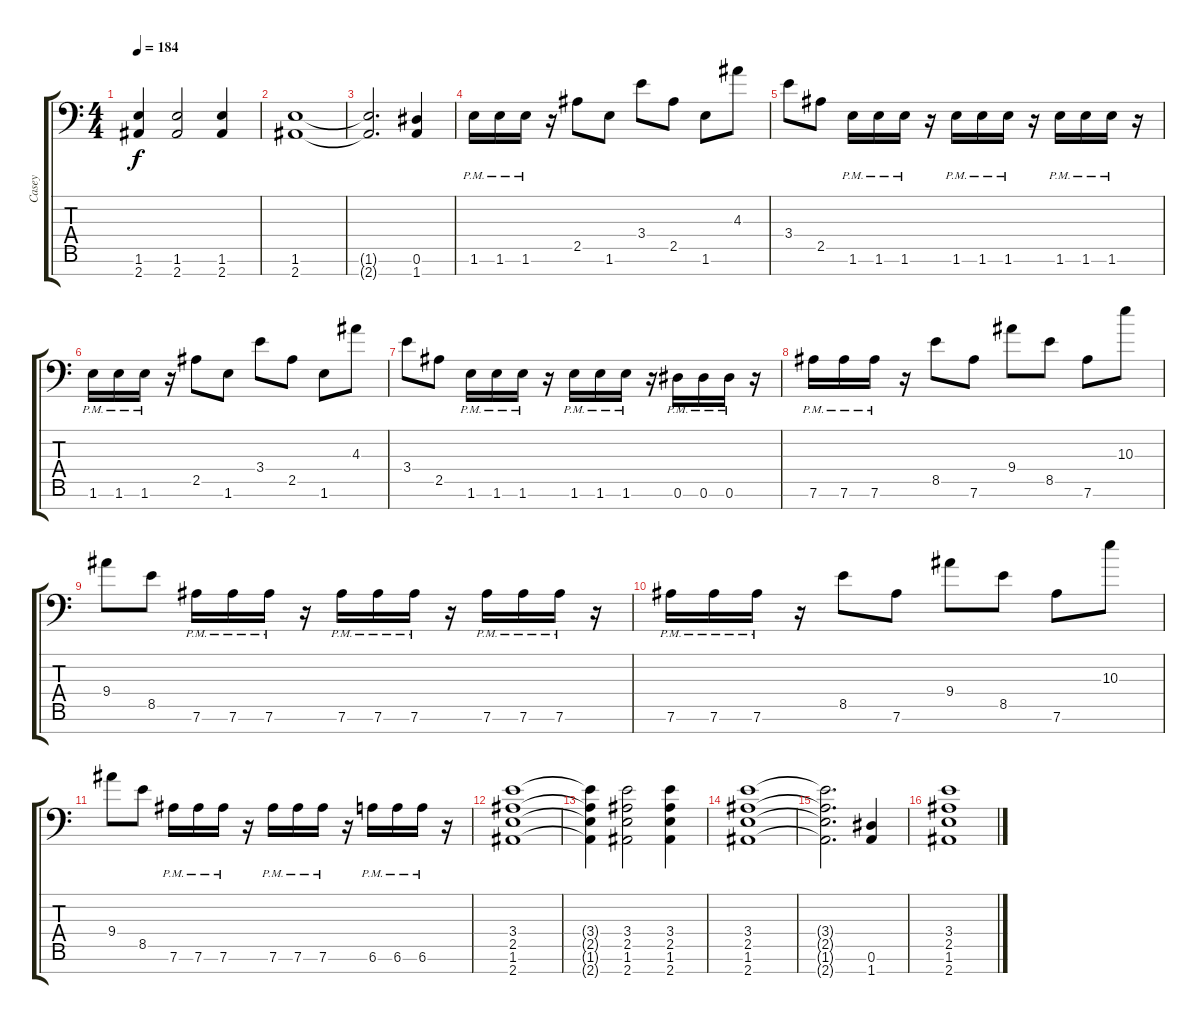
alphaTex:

\track ("Casey" "Casey") {instrument distortionguitar}
\staff {score tabs}
\tuning (Eb4 Bb3 Gb3 Db3 Ab2 Eb2 Ab1) {hide}
\ts (4 4)
\tempo 184
\clef f4
\ks c
(1.6{t} 2.7{t}).4{dy f} (1.6 2.7).2 (1.6 2.7).4 |
(1.6 2.7).1 |
(1.6{t} 2.7{t}).2{d} (0.6 1.7).4 |
1.6{pm}.16 1.6{pm}.16 1.6{pm}.16 r.16 2.5.8 1.6.8 3.4.8 2.5.8 1.6.8 4.3.8 |
3.4.8 2.5.8 1.6{pm}.16 1.6{pm}.16 1.6{pm}.16 r.16 1.6{pm}.16 1.6{pm}.16 1.6{pm}.16 r.16 1.6{pm}.16 1.6{pm}.16 1.6{pm}.16 r.16 |
1.6{pm}.16 1.6{pm}.16 1.6{pm}.16 r.16 2.5.8 1.6.8 3.4.8 2.5.8 1.6.8 4.3.8 |
3.4.8 2.5.8 1.6{pm}.16 1.6{pm}.16 1.6{pm}.16 r.16 1.6{pm}.16 1.6{pm}.16 1.6{pm}.16 r.16 0.6{pm}.16 0.6{pm}.16 0.6{pm}.16 r.16 |
7.6{pm}.16 7.6{pm}.16 7.6{pm}.16 r.16 8.5.8 7.6.8 9.4.8 8.5.8 7.6.8 10.3.8 |
9.4.8 8.5.8 7.6{pm}.16 7.6{pm}.16 7.6{pm}.16 r.16 7.6{pm}.16 7.6{pm}.16 7.6{pm}.16 r.16 7.6{pm}.16 7.6{pm}.16 7.6{pm}.16 r.16 |
7.6{pm}.16 7.6{pm}.16 7.6{pm}.16 r.16 8.5.8 7.6.8 9.4.8 8.5.8 7.6.8 10.3.8 |
9.4.8 8.5.8 7.6{pm}.16 7.6{pm}.16 7.6{pm}.16 r.16 7.6{pm}.16 7.6{pm}.16 7.6{pm}.16 r.16 6.6{pm}.16 6.6{pm}.16 6.6{pm}.16 r.16 |
(3.4 2.5 1.6 2.7).1 |
(3.4{t} 2.5{t} 1.6{t} 2.7{t}).4 (3.4 2.5 1.6 2.7).2 (3.4 2.5 1.6 2.7).4 |
(3.4 2.5 1.6 2.7).1 |
(3.4{t} 2.5{t} 1.6{t} 2.7{t}).2{d} (0.6 1.7).4 |
(3.4 2.5 1.6 2.7).1
